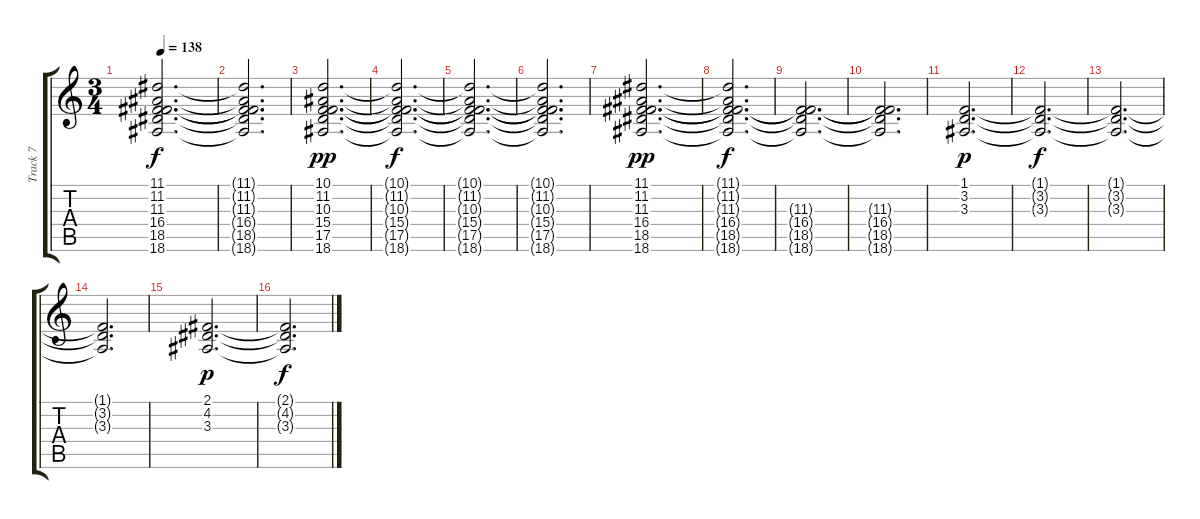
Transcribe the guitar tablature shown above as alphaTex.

\track ("Track 7" "Track 7") {instrument stringensemble2}
\staff {score tabs}
\tuning (E4 B3 G3 D3 A2 E2) {hide}
\ts (3 4)
\tempo 138
\clef g2
\ks c
(11.1{t} 11.2{t} 11.3{t} 16.4{t} 18.5{t} 18.6{t}).2{d dy f} |
(11.1{t} 11.2{t} 11.3{t} 16.4{t} 18.5{t} 18.6{t}).2{d} |
(10.1 11.2 10.3 15.4 17.5 18.6).2{d dy pp} |
(10.1{t} 11.2{t} 10.3{t} 15.4{t} 17.5{t} 18.6{t}).2{d dy f} |
(10.1{t} 11.2{t} 10.3{t} 15.4{t} 17.5{t} 18.6{t}).2{d} |
(10.1{t} 11.2{t} 10.3{t} 15.4{t} 17.5{t} 18.6{t}).2{d} |
(11.1 11.2 11.3 16.4 18.5 18.6).2{d dy pp} |
(11.1{t} 11.2{t} 11.3{t} 16.4{t} 18.5{t} 18.6{t}).2{d dy f} |
(11.3{t} 16.4{t} 18.5{t} 18.6{t}).2{d} |
(11.3{t} 16.4{t} 18.5{t} 18.6{t}).2{d} |
(1.1 3.2 3.3).2{d dy p} |
(1.1{t} 3.2{t} 3.3{t}).2{d dy f} |
(1.1{t} 3.2{t} 3.3{t}).2{d} |
(1.1{t} 3.2{t} 3.3{t}).2{d} |
(2.1 4.2 3.3).2{d dy p} |
(2.1{t} 4.2{t} 3.3{t}).2{d dy f}
